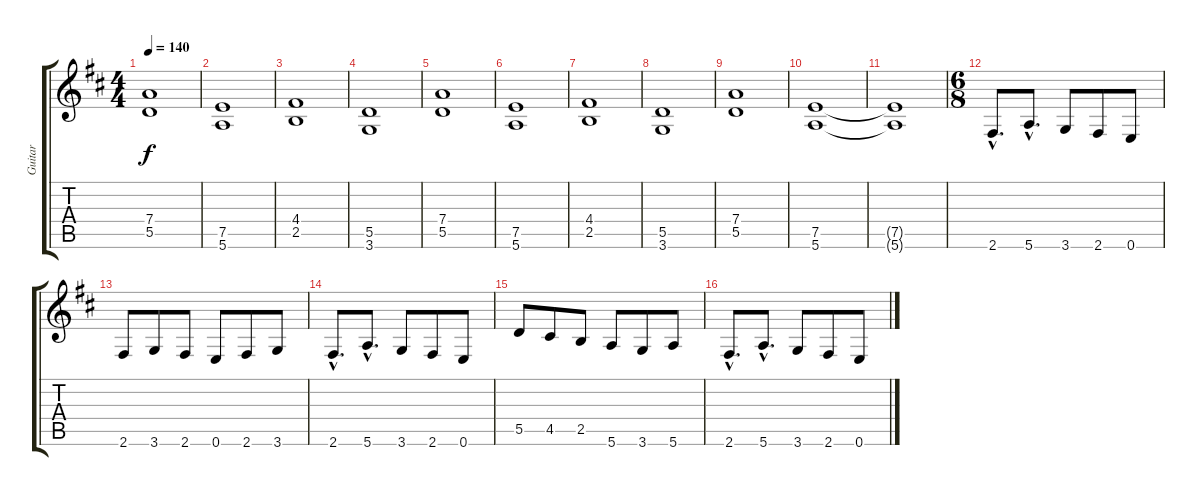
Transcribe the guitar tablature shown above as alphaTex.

\track ("Guitar" "Guitar") {instrument overdrivenguitar}
\staff {score tabs}
\tuning (E4 B3 G3 D3 A2 E2) {hide}
\ts (4 4)
\tempo 140
\clef g2
\ks bminor
(7.4 5.5).1{dy f} |
(7.5 5.6).1 |
(4.4 2.5).1 |
(5.5 3.6).1 |
(7.4 5.5).1 |
(7.5 5.6).1 |
(4.4 2.5).1 |
(5.5 3.6).1 |
(7.4 5.5).1 |
(7.5 5.6).1 |
(7.5{t} 5.6{t}).1 |
\ts (6 8)
2.6{hac}.8{d} 5.6{hac}.8{d} 3.6.8 2.6.8 0.6.8 |
2.6.8 3.6.8 2.6.8 0.6.8 2.6.8 3.6.8 |
2.6{hac}.8{d} 5.6{hac}.8{d} 3.6.8 2.6.8 0.6.8 |
5.5.8 4.5.8 2.5.8 5.6.8 3.6.8 5.6.8 |
2.6{hac}.8{d} 5.6{hac}.8{d} 3.6.8 2.6.8 0.6.8
